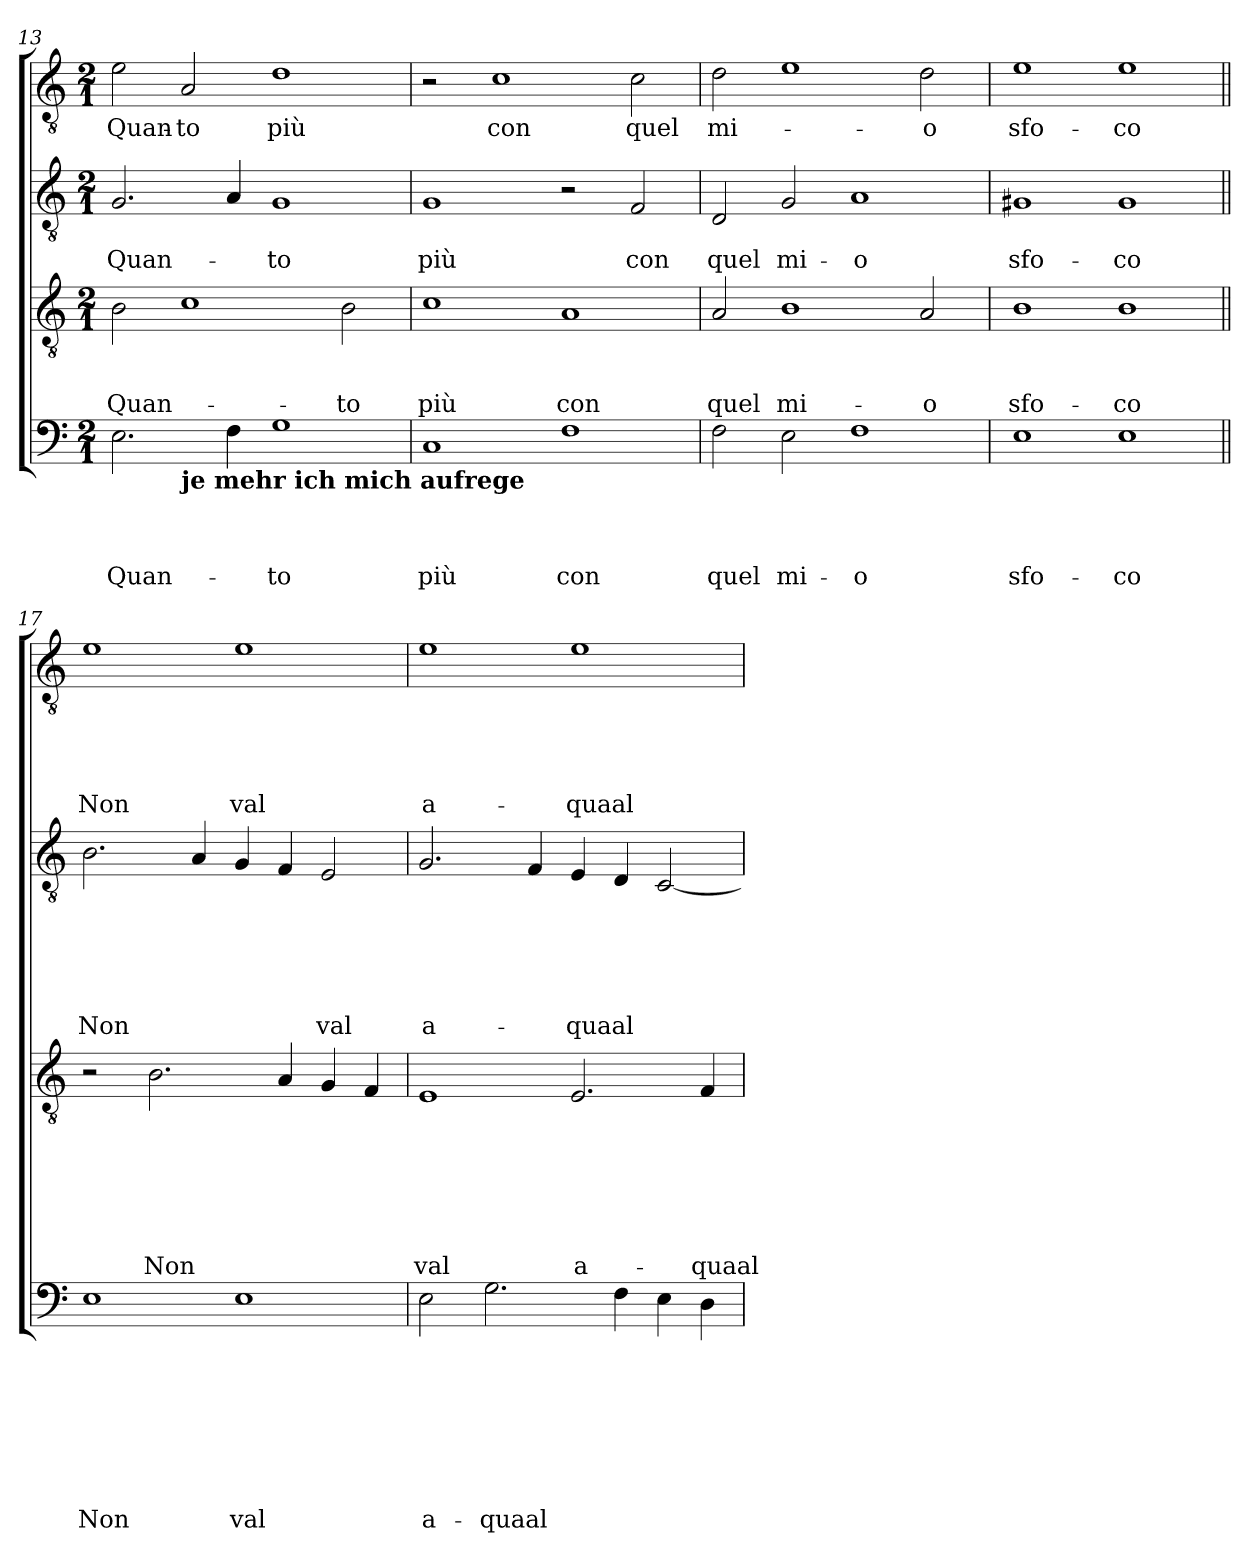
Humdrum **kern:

**kern	**text	**text	**text	**text	**text	**text	**text	**text	**kern	**text	**text	**text	**text	**text	**text	**text	**kern	**text	**text	**text	**text	**text	**text	**kern	**text	**text	**text	**text	**text
*part4	*part4	*part4	*part4	*part4	*part4	*part4	*part4	*part4	*part3	*part3	*part3	*part3	*part3	*part3	*part3	*part3	*part2	*part2	*part2	*part2	*part2	*part2	*part2	*part1	*part1	*part1	*part1	*part1	*part1
*staff4	*staff4	*staff4	*staff4	*staff4	*staff4	*staff4	*staff4	*staff4	*staff3	*staff3	*staff3	*staff3	*staff3	*staff3	*staff3	*staff3	*staff2	*staff2	*staff2	*staff2	*staff2	*staff2	*staff2	*staff1	*staff1	*staff1	*staff1	*staff1	*staff1
*clefF4	*	*	*	*	*	*	*	*	*clefGv2	*	*	*	*	*	*	*	*clefGv2	*	*	*	*	*	*	*clefGv2	*	*	*	*	*
*k[]	*	*	*	*	*	*	*	*	*k[]	*	*	*	*	*	*	*	*k[]	*	*	*	*	*	*	*k[]	*	*	*	*	*
*C:	*	*	*	*	*	*	*	*	*C:	*	*	*	*	*	*	*	*C:	*	*	*	*	*	*	*C:	*	*	*	*	*
*M2/1	*	*	*	*	*	*	*	*	*M2/1	*	*	*	*	*	*	*	*M2/1	*	*	*	*	*	*	*M2/1	*	*	*	*	*
=13	=13	=13	=13	=13	=13	=13	=13	=13	=13	=13	=13	=13	=13	=13	=13	=13	=13	=13	=13	=13	=13	=13	=13	=13	=13	=13	=13	=13	=13
*^	*	*	*	*	*	*	*	*	*	*	*	*	*	*	*	*	*	*	*	*	*	*	*	*	*	*	*	*	*
2.E\	2ryy	.	.	.	Quan-	.	.	.	.	2B\	.	.	Quan-	.	.	.	.	2.G/	.	Quan-	.	.	.	.	2e\	Quan-	.	.	.	.
!	!LO:TX:b:B:t=je mehr ich mich aufrege	!	!	!	!	!	!	!	!	!	!	!	!	!	!	!	!	!	!	!	!	!	!	!	!	!	!	!	!	!
.	1.ryy	.	.	.	.	.	.	.	.	1c	.	.	.	.	.	.	.	.	.	.	.	.	.	.	2A/	-to	.	.	.	.
4F\	.	.	.	.	.	.	.	.	.	.	.	.	.	.	.	.	.	4A/	.	.	.	.	.	.	.	.	.	.	.	.
1G	.	.	.	.	-to	.	.	.	.	.	.	.	.	.	.	.	.	1G	.	-to	.	.	.	.	1d	più	.	.	.	.
.	.	.	.	.	.	.	.	.	.	2B\	.	.	-to	.	.	.	.	.	.	.	.	.	.	.	.	.	.	.	.	.
*v	*v	*	*	*	*	*	*	*	*	*	*	*	*	*	*	*	*	*	*	*	*	*	*	*	*	*	*	*	*	*
=14	=14	=14	=14	=14	=14	=14	=14	=14	=14	=14	=14	=14	=14	=14	=14	=14	=14	=14	=14	=14	=14	=14	=14	=14	=14	=14	=14	=14	=14
1C	.	.	.	più	.	.	.	.	1c	.	.	più	.	.	.	.	1G	.	più	.	.	.	.	2r	.	.	.	.	.
.	.	.	.	.	.	.	.	.	.	.	.	.	.	.	.	.	.	.	.	.	.	.	.	1c	con	.	.	.	.
1F	.	.	.	con	.	.	.	.	1A	.	.	con	.	.	.	.	2r	.	.	.	.	.	.	.	.	.	.	.	.
.	.	.	.	.	.	.	.	.	.	.	.	.	.	.	.	.	2F/	.	con	.	.	.	.	2c\	quel	.	.	.	.
=15	=15	=15	=15	=15	=15	=15	=15	=15	=15	=15	=15	=15	=15	=15	=15	=15	=15	=15	=15	=15	=15	=15	=15	=15	=15	=15	=15	=15	=15
2F\	.	.	.	quel	.	.	.	.	2A/	.	.	quel	.	.	.	.	2D/	.	quel	.	.	.	.	2d\	mi-	.	.	.	.
2E\	.	.	.	mi-	.	.	.	.	1B	.	.	mi-	.	.	.	.	2G/	.	mi-	.	.	.	.	1e	.	.	.	.	.
1F	.	.	.	-o	.	.	.	.	.	.	.	.	.	.	.	.	1A	.	-o	.	.	.	.	.	.	.	.	.	.
.	.	.	.	.	.	.	.	.	2A/	.	.	-o	.	.	.	.	.	.	.	.	.	.	.	2d\	-o	.	.	.	.
=16	=16	=16	=16	=16	=16	=16	=16	=16	=16	=16	=16	=16	=16	=16	=16	=16	=16	=16	=16	=16	=16	=16	=16	=16	=16	=16	=16	=16	=16
1E	.	.	.	sfo-	.	.	.	.	1B	.	.	sfo-	.	.	.	.	1G#X	.	sfo-	.	.	.	.	1e	sfo-	.	.	.	.
1E	.	.	.	-co	.	.	.	.	1B	.	.	-co	.	.	.	.	1G#	.	-co	.	.	.	.	1e	-co	.	.	.	.
!!LO:LB:g=z
=17||	=17||	=17||	=17||	=17||	=17||	=17||	=17||	=17||	=17||	=17||	=17||	=17||	=17||	=17||	=17||	=17||	=17||	=17||	=17||	=17||	=17||	=17||	=17||	=17||	=17||	=17||	=17||	=17||	=17||
1E	.	.	.	.	.	.	.	Non	2r	.	.	.	.	.	.	.	2.B\	.	.	.	.	.	Non	1e	.	.	.	.	Non
.	.	.	.	.	.	.	.	.	2.B\	.	.	.	.	.	.	Non	.	.	.	.	.	.	.	.	.	.	.	.	.
.	.	.	.	.	.	.	.	.	.	.	.	.	.	.	.	.	4A/	.	.	.	.	.	.	.	.	.	.	.	.
1E	.	.	.	.	.	.	.	val	.	.	.	.	.	.	.	.	4G/	.	.	.	.	.	.	1e	.	.	.	.	val
.	.	.	.	.	.	.	.	.	4A/	.	.	.	.	.	.	.	4F/	.	.	.	.	.	.	.	.	.	.	.	.
.	.	.	.	.	.	.	.	.	4G/	.	.	.	.	.	.	.	2E/	.	.	.	.	.	val	.	.	.	.	.	.
.	.	.	.	.	.	.	.	.	4F/	.	.	.	.	.	.	.	.	.	.	.	.	.	.	.	.	.	.	.	.
=18	=18	=18	=18	=18	=18	=18	=18	=18	=18	=18	=18	=18	=18	=18	=18	=18	=18	=18	=18	=18	=18	=18	=18	=18	=18	=18	=18	=18	=18
2E\	.	.	.	.	.	.	.	a-	1E	.	.	.	.	.	.	val	2.G/	.	.	.	.	.	a-	1e	.	.	.	.	a-
2.G\	.	.	.	.	.	.	.	-quaal	.	.	.	.	.	.	.	.	.	.	.	.	.	.	.	.	.	.	.	.	.
.	.	.	.	.	.	.	.	.	.	.	.	.	.	.	.	.	4F/	.	.	.	.	.	.	.	.	.	.	.	.
.	.	.	.	.	.	.	.	.	2.E/	.	.	.	.	.	.	a-	4E/	.	.	.	.	.	-quaal	1e	.	.	.	.	-quaal
4F\	.	.	.	.	.	.	.	.	.	.	.	.	.	.	.	.	4D/	.	.	.	.	.	.	.	.	.	.	.	.
4E\	.	.	.	.	.	.	.	.	.	.	.	.	.	.	.	.	[2C/	.	.	.	.	.	.	.	.	.	.	.	.
4D\	.	.	.	.	.	.	.	.	4F/	.	.	.	.	.	.	-quaal	.	.	.	.	.	.	.	.	.	.	.	.	.
=	=	=	=	=	=	=	=	=	=	=	=	=	=	=	=	=	=	=	=	=	=	=	=	=	=	=	=	=	=
*-	*-	*-	*-	*-	*-	*-	*-	*-	*-	*-	*-	*-	*-	*-	*-	*-	*-	*-	*-	*-	*-	*-	*-	*-	*-	*-	*-	*-	*-
